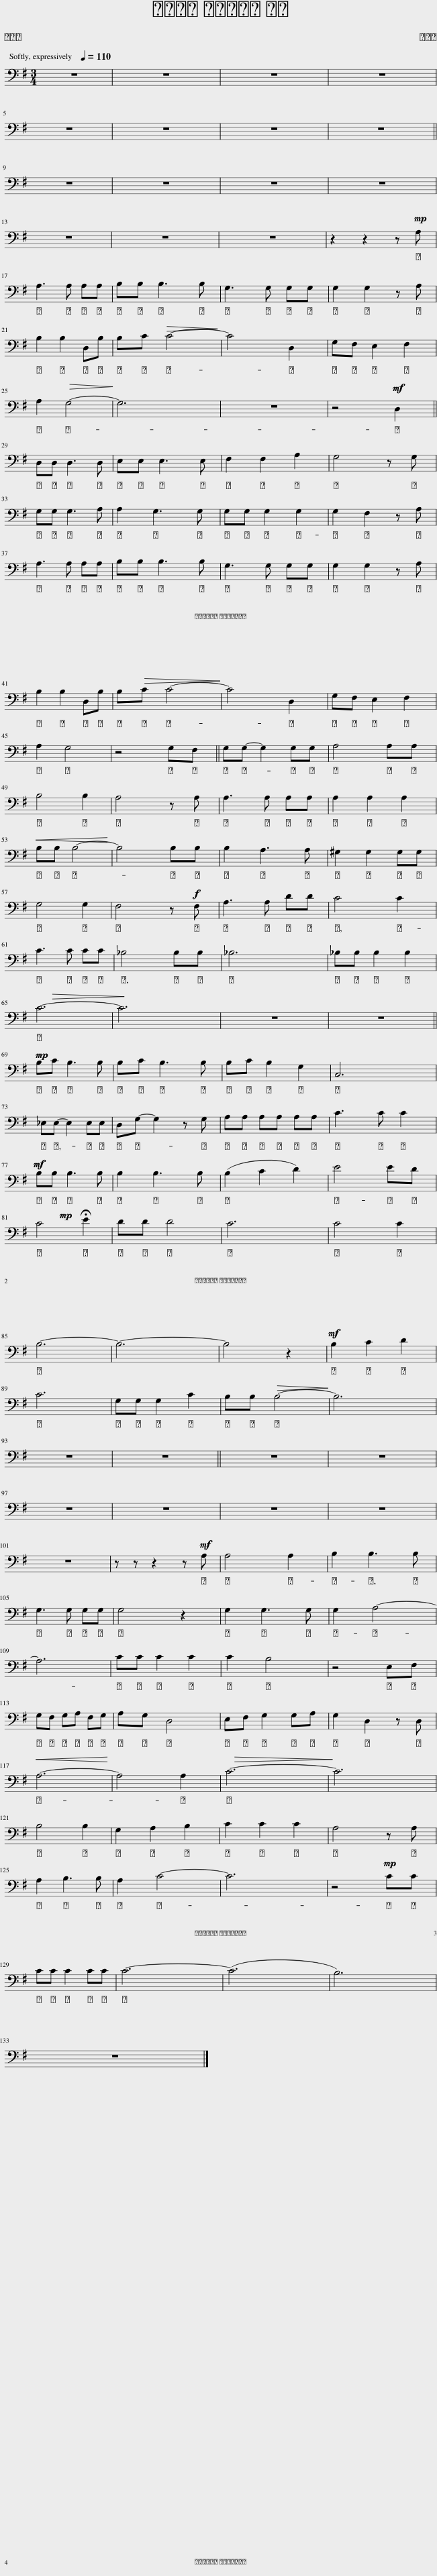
X:1
L:1/8
Q:1/4=110
M:3/4
I:linebreak $
K:G
V:1 bass
V:1
 z6 | z6 | z6 | z6 |$ z6 | %5
 z6 | z6 | z6 ||$ z6 | z6 | %10
 z6 | z6 |$ z6 | z6 | z6 | %15
 z2 z2 z!mp! A, |$ A,3 A, A,A, | B,B, B,3 B, | G,3 G, G,G, | G,2 G,2 z A, |$ %20
 B,2 B,2 D,B, | B,C!>(! C4-!>)! | C4 D,2 | G,F, E,2 F,2 |$ A,2!>(! G,4-!>)! | %25
 G,6 | z6 | z4!mf! D,2 ||$ D,D, D,3 D, | E,E, E,3 E, | %30
 F,2 F,2 A,2 | G,4 z G, |$ G,G, G,3 A, | A,2 G,3 G, | G,G, G,2 G,2 | %35
 G,2 F,2 z A, |$ A,3 A, A,A, | B,B, B,3 B, | G,3 G, G,G, | G,2 G,2 z A, |$ %40
 B,2 B,2 D,B, | B,!>(!C C4-!>)! | C4 D,2 | G,F, E,2 F,2 |$ A,2 G,4 | %45
 z4 G,F, || G,G,- G,2 G,G, | A,4 A,A, |$ B,4 B,2 | A,4 z A, | %50
 A,3 A, A,A, | A,2 A,2 A,2 |$!<(! B,B, B,4-!<)! | B,4 B,B, | B,2 A,3 A, | %55
 ^G,2 G,2 G,G, |$ G,4 G,2 | F,4 z!f! F, | A,3 A, DD | C4 C2 |$ %60
 C3 C CC | _B,4 B,B, | _B,6 | _B,B, B,2 B,2 |$!>(! C6-!>)! | %65
 C6 | z6 | z6 ||$!mp! B,C B,3 B, | B,C B,3 B, | %70
 B,C B,2 G,2 | C,6 |$ _E,E,- E,2 E,E, | D,G,- G,2 z G, | A,A, A,A, A,A, | %75
 C3 C C2 |$!mf! B,B, B,3 B, | B,2 B,3 B, | (B,2 C2 D2) | E4 ED |$ %80
 C4!mp! !fermata!E2 | DD D4 | C6 | C4 C2 |$ B,6- | %85
 B,6- | B,4 z2 |!mf! B,2 C2 D2 |$ C6 | G,G, G,2 C2 | %90
 B,B,!>(! B,4-!>)! | B,6 |$ z6 | z6 || z6 | %95
 z6 |$ z6 | z6 | z6 | z6 |$ %100
 z6 | z z z2 z!mf! A, | A,4 A,2 | B,2 B,3 B, |$ G,3 G, G,G, | %105
 G,4 z2 | G,2 G,3 G, | G,2 A,4- |$ A,6 | CC C2 C2 | %110
 C2 B,4 | z4 E,F, |$ G,F, G,A, F,G, | A,G, D,4 | E,F, G,2 G,A, | %115
 G,2 D,2 z D, |$!<(! A,6-!<)! | A,4 A,2 |!>(! C6-!>)! | C6 |$ %120
 B,4 B,2 | G,2 A,2 B,2 | C2 C2 C2 | A,4 z A, |$ A,2 B,3 B, | %125
 A,2 C4- | C6 | z4!mp! CC |$ CC C2 CC | C6- | %130
 (C6 | B,6) |$ z6 |] %133
